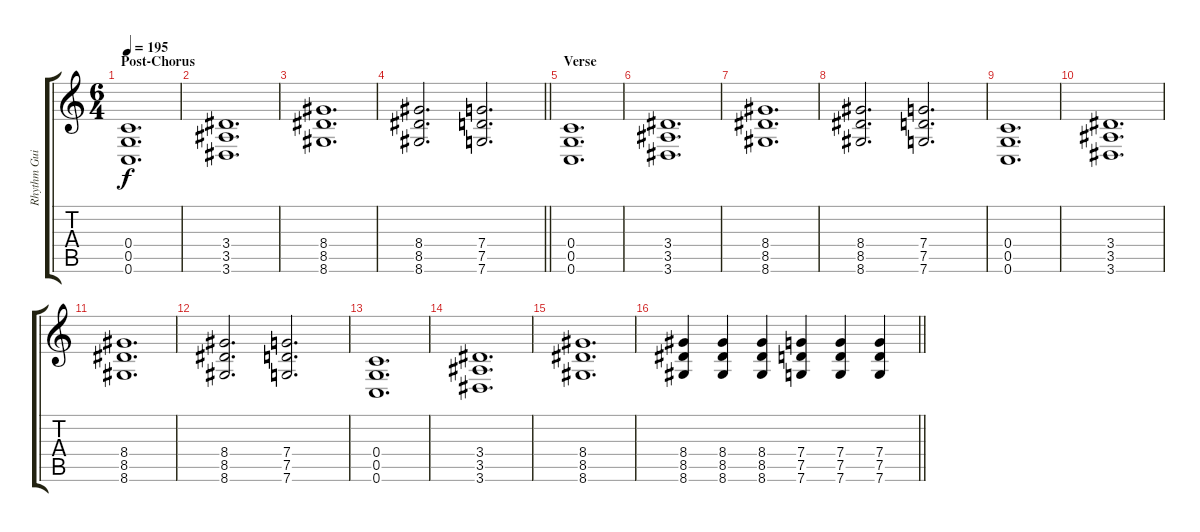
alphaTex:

\track ("Rhythm Guitar" "Rhythm Gui") {instrument distortionguitar}
\staff {score tabs}
\tuning (D4 A3 F3 C3 G2 C2) {hide}
\ts (6 4)
\section ("" "Post-Chorus")
\tempo 195
\clef g2
\ks c
(0.4 0.5 0.6).1{d dy f} |
(3.4 3.5 3.6).1{d} |
(8.4 8.5 8.6).1{d} |
\barLineRight lightlight
(8.4 8.5 8.6).2{d} (7.4 7.5 7.6).2{d} |
\section ("" "Verse")
(0.4 0.5 0.6).1{d} |
(3.4 3.5 3.6).1{d} |
(8.4 8.5 8.6).1{d} |
(8.4 8.5 8.6).2{d} (7.4 7.5 7.6).2{d} |
(0.4 0.5 0.6).1{d} |
(3.4 3.5 3.6).1{d} |
(8.4 8.5 8.6).1{d} |
(8.4 8.5 8.6).2{d} (7.4 7.5 7.6).2{d} |
(0.4 0.5 0.6).1{d} |
(3.4 3.5 3.6).1{d} |
(8.4 8.5 8.6).1{d} |
\barLineRight lightlight
(8.4 8.5 8.6).4 (8.4 8.5 8.6).4 (8.4 8.5 8.6).4 (7.4 7.5 7.6).4 (7.4 7.5 7.6).4 (7.4 7.5 7.6).4
